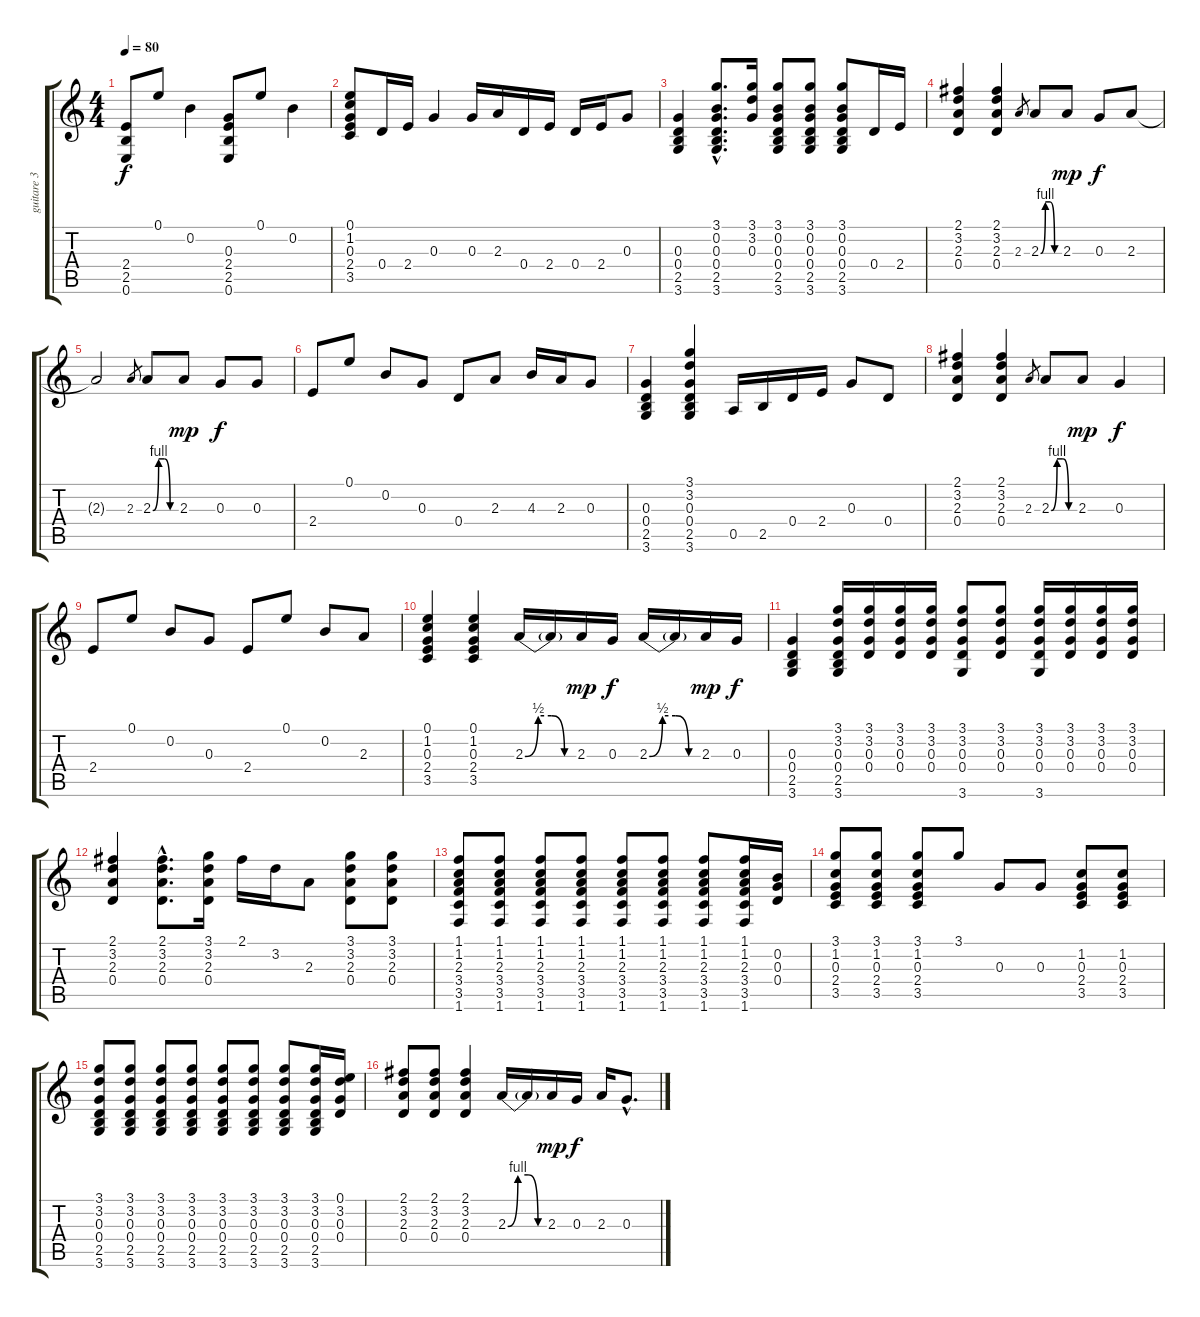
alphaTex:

\track ("guitare 3" "guitare 3") {instrument distortionguitar}
\staff {score tabs}
\tuning (E4 B3 G3 D3 A2 E2) {hide}
\ts (4 4)
\tempo 80
\clef g2
\ks c
(2.4 2.5 0.6).8{dy f} 0.1.8 0.2.4 (0.3 2.4 2.5 0.6).8 0.1.8 0.2.4 |
(0.1 1.2 0.3 2.4 3.5).8 0.4.16 2.4.16 0.3.4 0.3.16 2.3.16 0.4.16 2.4.16 0.4.16 2.4.16 0.3.8 |
(0.3 0.4 2.5 3.6).4 (3.1{hac} 0.2{hac} 0.3{hac} 0.4{hac} 2.5{hac} 3.6{hac}).8{d} (3.1 3.2 0.3).16 (3.1 0.2 0.3 0.4 2.5 3.6).8 (3.1 0.2 0.3 0.4 2.5 3.6).8 (3.1 0.2 0.3 0.4 2.5 3.6).8 0.4.16 2.4.16 |
(2.1 3.2 2.3 0.4).4 (2.1 3.2 2.3 0.4).4 2.3.8{gr} 2.3{be (custom 0 0 15 4 30 4 45 0 60 0)}.8 2.3.8{dy mp} 0.3.8{dy f} 2.3.8 |
2.3{t}.2 2.3.8{gr} 2.3{be (custom 0 0 15 4 30 4 45 0 60 0)}.8 2.3.8{dy mp} 0.3.8{dy f} 0.3.8 |
2.4.8 0.1.8 0.2.8 0.3.8 0.4.8 2.3.8 4.3.16 2.3.16 0.3.8 |
(0.3 0.4 2.5 3.6).4 (3.1 3.2 0.3 0.4 2.5 3.6).4 0.5.16 2.5.16 0.4.16 2.4.16 0.3.8 0.4.8 |
(2.1 3.2 2.3 0.4).4 (2.1 3.2 2.3 0.4).4 2.3.8{gr} 2.3{be (custom 0 0 15 4 30 4 45 0 60 0)}.8 2.3.8{dy mp} 0.3.4{dy f} |
2.4.8 0.1.8 0.2.8 0.3.8 2.4.8 0.1.8 0.2.8 2.3.8 |
(0.1 1.2 0.3 2.4 3.5).4 (0.1 1.2 0.3 2.4 3.5).4 2.3{be (custom 0 0 15 2 30 2 45 0 60 0)}.16 2.3{t}.16 2.3.16{dy mp} 0.3.16{dy f} 2.3{be (custom 0 0 15 2 30 2 45 0 60 0)}.16 2.3{t}.16 2.3.16{dy mp} 0.3.16{dy f} |
(0.3 0.4 2.5 3.6).4 (3.1 3.2 0.3 0.4 2.5 3.6).16 (3.1 3.2 0.3 0.4).16 (3.1 3.2 0.3 0.4).16 (3.1 3.2 0.3 0.4).16 (3.1 3.2 0.3 0.4 3.6).8 (3.1 3.2 0.3 0.4).8 (3.1 3.2 0.3 0.4 3.6).16 (3.1 3.2 0.3 0.4).16 (3.1 3.2 0.3 0.4).16 (3.1 3.2 0.3 0.4).16 |
(2.1 3.2 2.3 0.4).4 (2.1{hac} 3.2{hac} 2.3{hac} 0.4{hac}).8{d} (3.1 3.2 2.3 0.4).16 2.1.16 3.2.16 2.3.8 (3.1 3.2 2.3 0.4).8 (3.1 3.2 2.3 0.4).8 |
(1.1 1.2 2.3 3.4 3.5 1.6).8 (1.1 1.2 2.3 3.4 3.5 1.6).8 (1.1 1.2 2.3 3.4 3.5 1.6).8 (1.1 1.2 2.3 3.4 3.5 1.6).8 (1.1 1.2 2.3 3.4 3.5 1.6).8 (1.1 1.2 2.3 3.4 3.5 1.6).8 (1.1 1.2 2.3 3.4 3.5 1.6).8 (1.1 1.2 2.3 3.4 3.5 1.6).16 (0.2 0.3 0.4).16 |
(3.1 1.2 0.3 2.4 3.5).8 (3.1 1.2 0.3 2.4 3.5).8 (3.1 1.2 0.3 2.4 3.5).8 3.1.8 0.3.8 0.3.8 (1.2 0.3 2.4 3.5).8 (1.2 0.3 2.4 3.5).8 |
(3.1 3.2 0.3 0.4 2.5 3.6).8 (3.1 3.2 0.3 0.4 2.5 3.6).8 (3.1 3.2 0.3 0.4 2.5 3.6).8 (3.1 3.2 0.3 0.4 2.5 3.6).8 (3.1 3.2 0.3 0.4 2.5 3.6).8 (3.1 3.2 0.3 0.4 2.5 3.6).8 (3.1 3.2 0.3 0.4 2.5 3.6).8 (3.1 3.2 0.3 0.4 2.5 3.6).16 (0.1 3.2 0.3 0.4).16 |
(2.1 3.2 2.3 0.4).8 (2.1 3.2 2.3 0.4).8 (2.1 3.2 2.3 0.4).4 2.3{be (custom 0 0 15 4 30 4 45 0 60 0)}.16 2.3{t}.16 2.3.16{dy mp} 0.3.16{dy f} 2.3.16 0.3{hac}.8{d}
